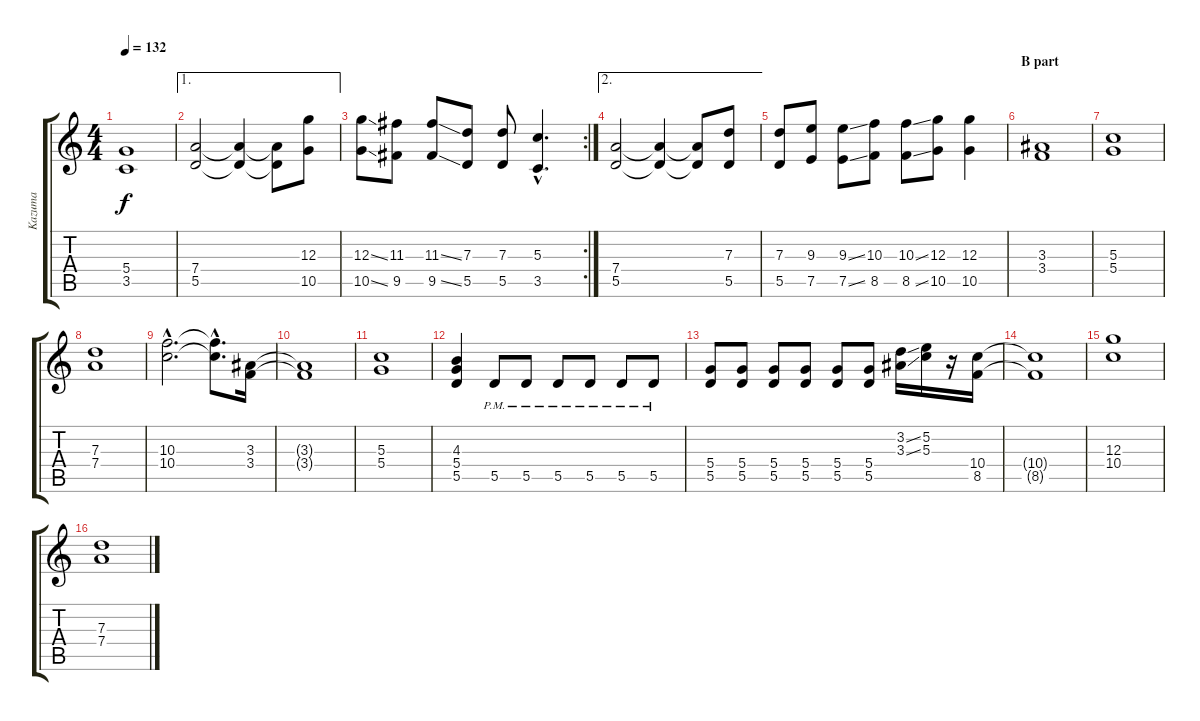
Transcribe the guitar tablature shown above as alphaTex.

\track ("Kazuma" "Kazuma") {instrument distortionguitar}
\staff {score tabs}
\tuning (E4 B3 G3 D3 A2 E2) {hide}
\ts (4 4)
\tempo 132
\clef g2
\ks c
(5.4 3.5).1{dy f} |
\ae 1
(7.4 5.5).2 (7.4{t} 5.5{t}).4 (7.4{t} 5.5{t}).8 (12.3 10.5).8 |
\rc 2
(12.3{ss} 10.5{ss}).8 (11.3 9.5).8 (11.3{ss} 9.5{ss}).8 (7.3 5.5).8 (7.3 5.5).8 (5.3{hac} 3.5{hac}).4{d} |
\ae 2
(7.4 5.5).2 (7.4{t} 5.5{t}).4 (7.4{t} 5.5{t}).8 (7.3 5.5).8 |
(7.3 5.5).8 (9.3 7.5).8 (9.3{ss} 7.5{ss}).8 (10.3 8.5).8 (10.3{ss} 8.5{ss}).8 (12.3 10.5).8 (12.3 10.5).4 |
\section ("" "B part")
(3.3 3.4).1 |
(5.3 5.4).1 |
(7.3 7.4).1 |
(10.3{hac} 10.4{hac}).2{d} (10.3{hac t} 10.4{hac t}).8{d} (3.3 3.4).16 |
(3.3{t} 3.4{t}).1 |
(5.3 5.4).1 |
(4.3 5.4 5.5).4 5.5{pm}.8 5.5{pm}.8 5.5{pm}.8 5.5{pm}.8 5.5{pm}.8 5.5{pm}.8 |
(5.4 5.5).8 (5.4 5.5).8 (5.4 5.5).8 (5.4 5.5).8 (5.4 5.5).8 (5.4 5.5).8 (3.2{ss} 3.3{ss}).16 (5.2 5.3).16 r.16 (10.4 8.5).16 |
(10.4{t} 8.5{t}).1 |
(12.3 10.4).1 |
(7.3 7.4).1
